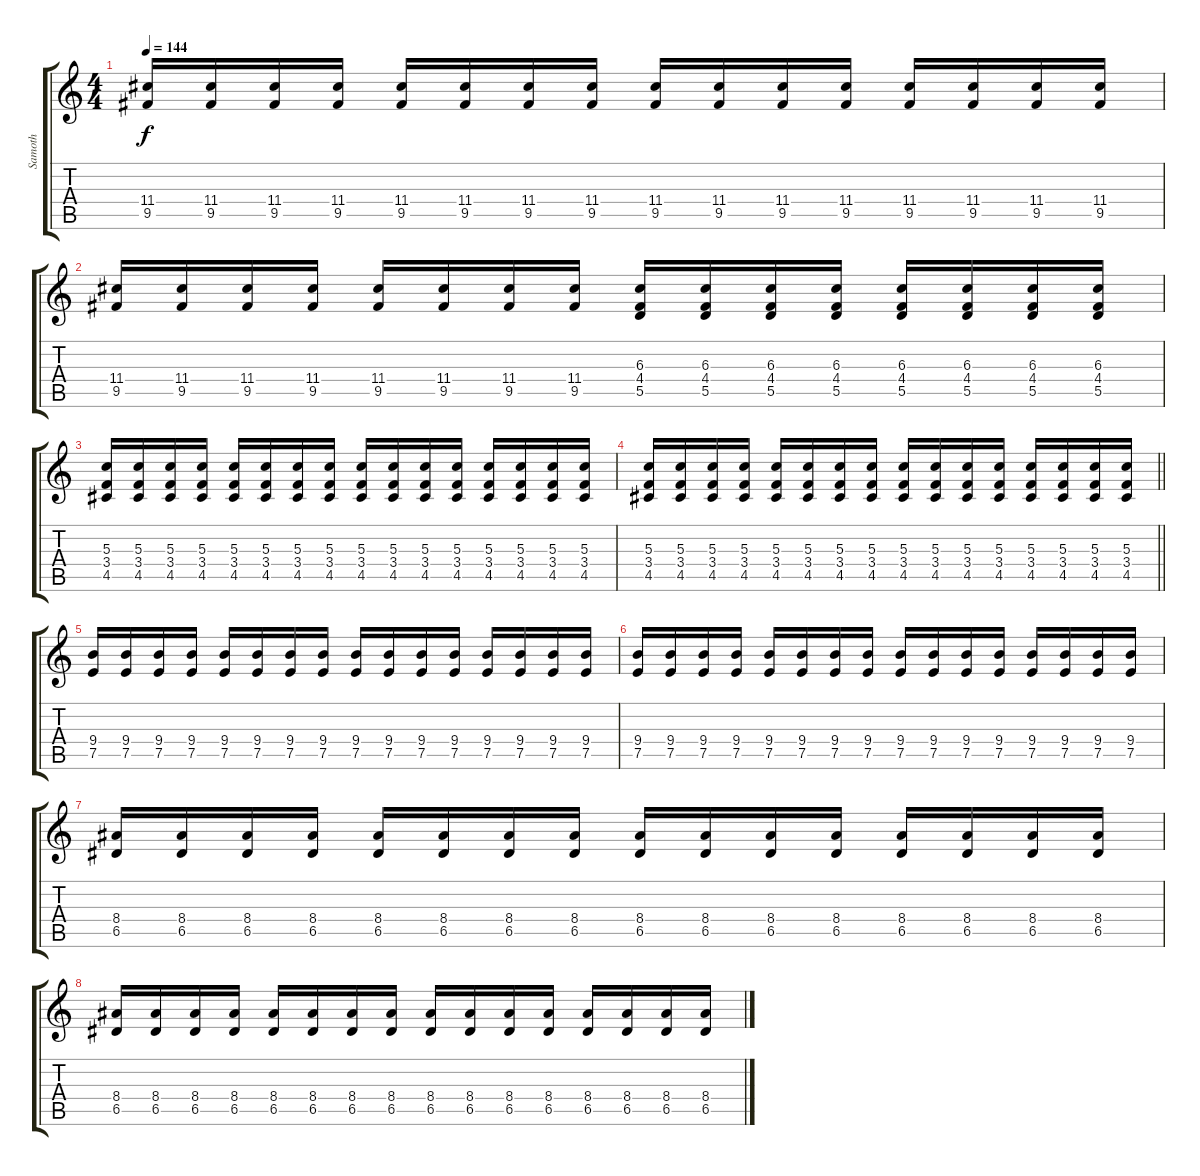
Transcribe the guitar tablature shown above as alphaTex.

\track ("Samoth" "Samoth") {instrument overdrivenguitar}
\staff {score tabs}
\tuning (E4 B3 G3 D3 A2 E2) {hide}
\ts (4 4)
\tempo 144
\clef g2
\ks c
(11.4 9.5).16{dy f} (11.4 9.5).16 (11.4 9.5).16 (11.4 9.5).16 (11.4 9.5).16 (11.4 9.5).16 (11.4 9.5).16 (11.4 9.5).16 (11.4 9.5).16 (11.4 9.5).16 (11.4 9.5).16 (11.4 9.5).16 (11.4 9.5).16 (11.4 9.5).16 (11.4 9.5).16 (11.4 9.5).16 |
(11.4 9.5).16 (11.4 9.5).16 (11.4 9.5).16 (11.4 9.5).16 (11.4 9.5).16 (11.4 9.5).16 (11.4 9.5).16 (11.4 9.5).16 (6.3 4.4 5.5).16 (6.3 4.4 5.5).16 (6.3 4.4 5.5).16 (6.3 4.4 5.5).16 (6.3 4.4 5.5).16 (6.3 4.4 5.5).16 (6.3 4.4 5.5).16 (6.3 4.4 5.5).16 |
(5.3 3.4 4.5).16 (5.3 3.4 4.5).16 (5.3 3.4 4.5).16 (5.3 3.4 4.5).16 (5.3 3.4 4.5).16 (5.3 3.4 4.5).16 (5.3 3.4 4.5).16 (5.3 3.4 4.5).16 (5.3 3.4 4.5).16 (5.3 3.4 4.5).16 (5.3 3.4 4.5).16 (5.3 3.4 4.5).16 (5.3 3.4 4.5).16 (5.3 3.4 4.5).16 (5.3 3.4 4.5).16 (5.3 3.4 4.5).16 |
\barLineRight lightlight
(5.3 3.4 4.5).16 (5.3 3.4 4.5).16 (5.3 3.4 4.5).16 (5.3 3.4 4.5).16 (5.3 3.4 4.5).16 (5.3 3.4 4.5).16 (5.3 3.4 4.5).16 (5.3 3.4 4.5).16 (5.3 3.4 4.5).16 (5.3 3.4 4.5).16 (5.3 3.4 4.5).16 (5.3 3.4 4.5).16 (5.3 3.4 4.5).16 (5.3 3.4 4.5).16 (5.3 3.4 4.5).16 (5.3 3.4 4.5).16 |
\section ("" "")
(9.4 7.5).16 (9.4 7.5).16 (9.4 7.5).16 (9.4 7.5).16 (9.4 7.5).16 (9.4 7.5).16 (9.4 7.5).16 (9.4 7.5).16 (9.4 7.5).16 (9.4 7.5).16 (9.4 7.5).16 (9.4 7.5).16 (9.4 7.5).16 (9.4 7.5).16 (9.4 7.5).16 (9.4 7.5).16 |
(9.4 7.5).16 (9.4 7.5).16 (9.4 7.5).16 (9.4 7.5).16 (9.4 7.5).16 (9.4 7.5).16 (9.4 7.5).16 (9.4 7.5).16 (9.4 7.5).16 (9.4 7.5).16 (9.4 7.5).16 (9.4 7.5).16 (9.4 7.5).16 (9.4 7.5).16 (9.4 7.5).16 (9.4 7.5).16 |
(8.4 6.5).16 (8.4 6.5).16 (8.4 6.5).16 (8.4 6.5).16 (8.4 6.5).16 (8.4 6.5).16 (8.4 6.5).16 (8.4 6.5).16 (8.4 6.5).16 (8.4 6.5).16 (8.4 6.5).16 (8.4 6.5).16 (8.4 6.5).16 (8.4 6.5).16 (8.4 6.5).16 (8.4 6.5).16 |
(8.4 6.5).16 (8.4 6.5).16 (8.4 6.5).16 (8.4 6.5).16 (8.4 6.5).16 (8.4 6.5).16 (8.4 6.5).16 (8.4 6.5).16 (8.4 6.5).16 (8.4 6.5).16 (8.4 6.5).16 (8.4 6.5).16 (8.4 6.5).16 (8.4 6.5).16 (8.4 6.5).16 (8.4 6.5).16
